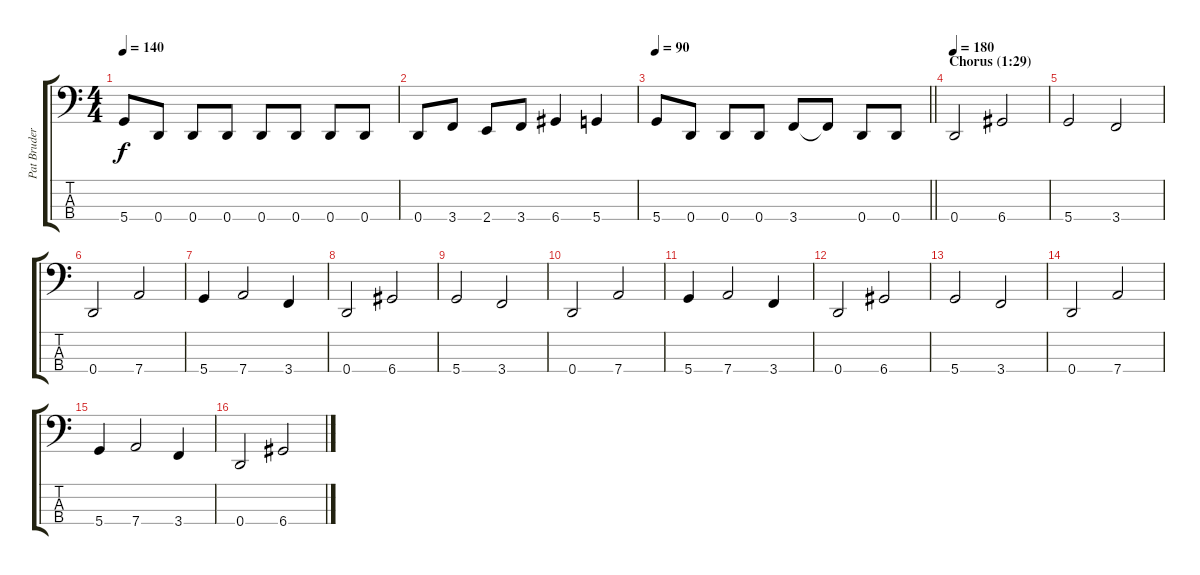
\track ("Pat Bruders (bass)" "Pat Bruder") {instrument electricbassfinger}
\staff {score tabs}
\tuning (G2 D2 A1 D1) {hide}
\ts (4 4)
\tempo 140
\clef f4
\ks c
5.4.8{dy f} 0.4.8 0.4.8 0.4.8 0.4.8 0.4.8 0.4.8 0.4.8 |
0.4.8 3.4.8 2.4.8 3.4.8 6.4.4 5.4.4 |
\tempo 90
\barLineRight lightlight
5.4.8 0.4.8 0.4.8 0.4.8 3.4.8 3.4{t}.8 0.4.8 0.4.8 |
\section ("" "Chorus (1:29)")
\tempo 180
0.4.2 6.4.2 |
5.4.2 3.4.2 |
0.4.2 7.4.2 |
5.4.4 7.4.2 3.4.4 |
0.4.2 6.4.2 |
5.4.2 3.4.2 |
0.4.2 7.4.2 |
5.4.4 7.4.2 3.4.4 |
0.4.2 6.4.2 |
5.4.2 3.4.2 |
0.4.2 7.4.2 |
5.4.4 7.4.2 3.4.4 |
0.4.2 6.4.2
